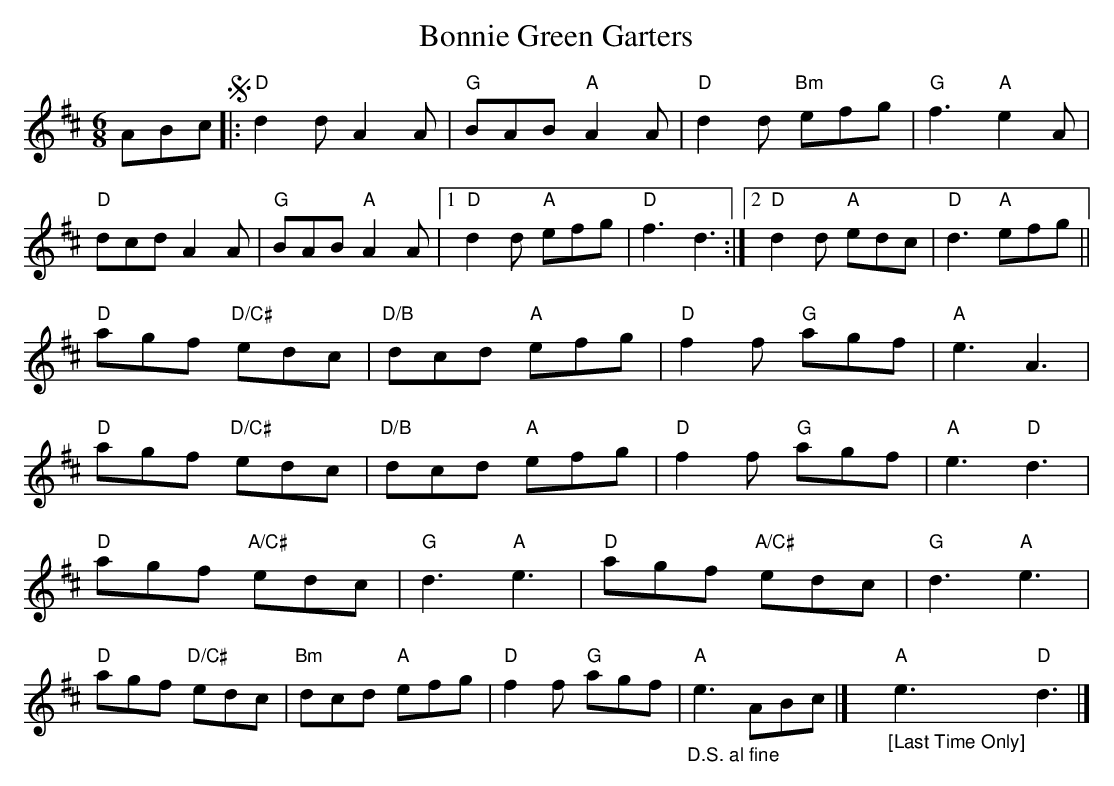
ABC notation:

X:1
T: Bonnie Green Garters
M: 6/8
L: 1/8
K:D
ABc!segno!|: "D"d2d A2A|"G"BAB "A"A2A|"D" d2d "Bm"efg|"G"f3"A" e2A|
"D"dcd A2A|"G" BAB "A"A2A|1"D" d2d "A"efg|"D"f3d3:|2"D"d2d "A"edc |"D"d3 "A"efg||
"D"agf "D/C#"edc|"D/B" dcd "A"efg| "D"f2f "G"agf|"A"e3 A3|
"D"agf "D/C#"edc|"D/B" dcd "A"efg| "D"f2f "G"agf|"A"e3 "D"d3|
"D"agf "A/C#"edc|"G"d3 "A"e3| "D"agf "A/C#"edc|"G"d3 "A" e3|
"D"agf "D/C#"edc| "Bm"dcd "A"efg|"D" f2f "G"agf|"_D.S. al fine""A"e3 ABc|]x"_[Last Time Only]""A" e3 "D"d3|]
